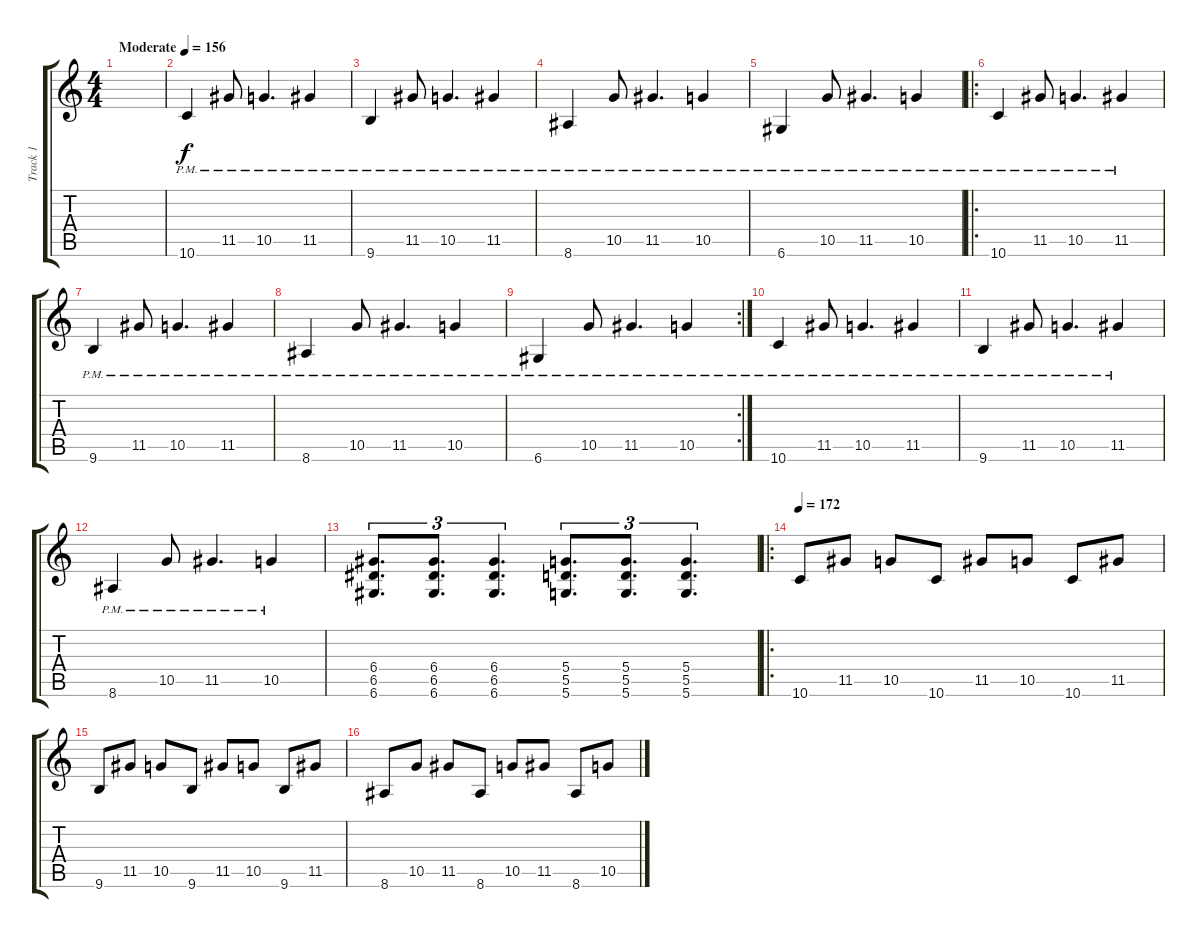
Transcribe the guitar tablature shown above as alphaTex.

\track ("Track 1" "Track 1") {instrument distortionguitar}
\staff {score tabs}
\tuning (E4 B3 G3 D3 A2 D2) {hide}
\ts (4 4)
\tempo (156 "Moderate")
\clef g2
\ks c
|
10.6{pm}.4{instrument overdrivenguitar} 11.5{pm}.8 10.5{pm}.4{d} 11.5{pm}.4 |
9.6{pm}.4 11.5{pm}.8 10.5{pm}.4{d} 11.5{pm}.4 |
8.6{pm}.4 10.5{pm}.8 11.5{pm}.4{d} 10.5{pm}.4 |
6.6{pm}.4 10.5{pm}.8 11.5{pm}.4{d} 10.5{pm}.4 |
\ro
10.6{pm}.4 11.5{pm}.8 10.5{pm}.4{d} 11.5{pm}.4 |
9.6{pm}.4 11.5{pm}.8 10.5{pm}.4{d} 11.5{pm}.4 |
8.6{pm}.4 10.5{pm}.8 11.5{pm}.4{d} 10.5{pm}.4 |
\rc 2
6.6{pm}.4 10.5{pm}.8 11.5{pm}.4{d} 10.5{pm}.4 |
10.6{pm}.4 11.5{pm}.8 10.5{pm}.4{d} 11.5{pm}.4 |
9.6{pm}.4 11.5{pm}.8 10.5{pm}.4{d} 11.5{pm}.4 |
8.6{pm}.4 10.5{pm}.8 11.5{pm}.4{d} 10.5{pm}.4 |
(6.4 6.5 6.6).8{d tu (3 2) instrument overdrivenguitar} (6.4 6.5 6.6).8{d tu (3 2)} (6.4 6.5 6.6).4{d tu (3 2)} (5.4 5.5 5.6).8{d tu (3 2)} (5.4 5.5 5.6).8{d tu (3 2)} (5.4 5.5 5.6).4{d tu (3 2)} |
\ro
\tempo 172
10.6.8 11.5.8 10.5.8 10.6.8 11.5.8 10.5.8 10.6.8 11.5.8 |
9.6.8 11.5.8 10.5.8 9.6.8 11.5.8 10.5.8 9.6.8 11.5.8 |
8.6.8 10.5.8 11.5.8 8.6.8 10.5.8 11.5.8 8.6.8 10.5.8
